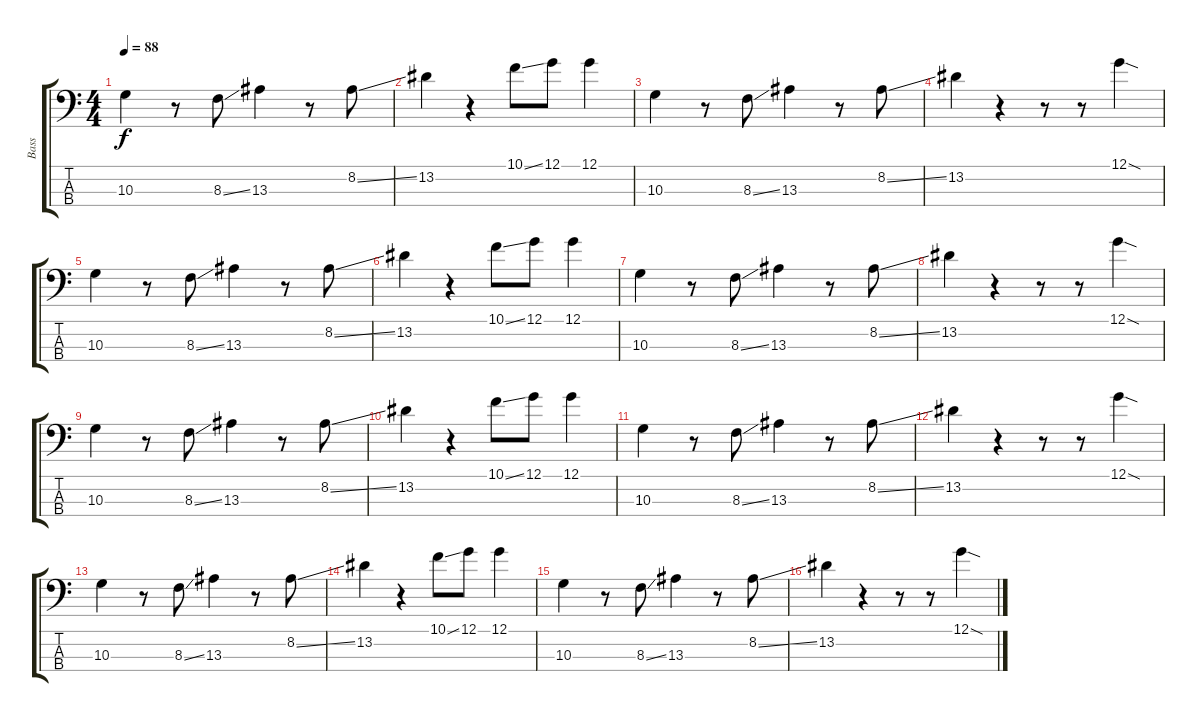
\track ("Bass" "Bass") {instrument electricbassfinger}
\staff {score tabs}
\tuning (G2 D2 A1 E1) {hide}
\ts (4 4)
\tempo 88
\clef f4
\ks c
10.3.4{dy f} r.8 8.3{ss}.8 13.3.4 r.8 8.2{ss}.8 |
13.2.4 r.4 10.1{ss}.8 12.1.8 12.1.4 |
10.3.4 r.8 8.3{ss}.8 13.3.4 r.8 8.2{ss}.8 |
13.2.4 r.4 r.8 r.8 12.1{sod}.4 |
10.3.4 r.8 8.3{ss}.8 13.3.4 r.8 8.2{ss}.8 |
13.2.4 r.4 10.1{ss}.8 12.1.8 12.1.4 |
10.3.4 r.8 8.3{ss}.8 13.3.4 r.8 8.2{ss}.8 |
13.2.4 r.4 r.8 r.8 12.1{sod}.4 |
10.3.4 r.8 8.3{ss}.8 13.3.4 r.8 8.2{ss}.8 |
13.2.4 r.4 10.1{ss}.8 12.1.8 12.1.4 |
10.3.4 r.8 8.3{ss}.8 13.3.4 r.8 8.2{ss}.8 |
13.2.4 r.4 r.8 r.8 12.1{sod}.4 |
10.3.4{volume 0} r.8 8.3{ss}.8 13.3.4 r.8 8.2{ss}.8 |
13.2.4 r.4 10.1{ss}.8 12.1.8 12.1.4 |
10.3.4 r.8 8.3{ss}.8 13.3.4 r.8 8.2{ss}.8 |
13.2.4 r.4 r.8 r.8 12.1{sod}.4
